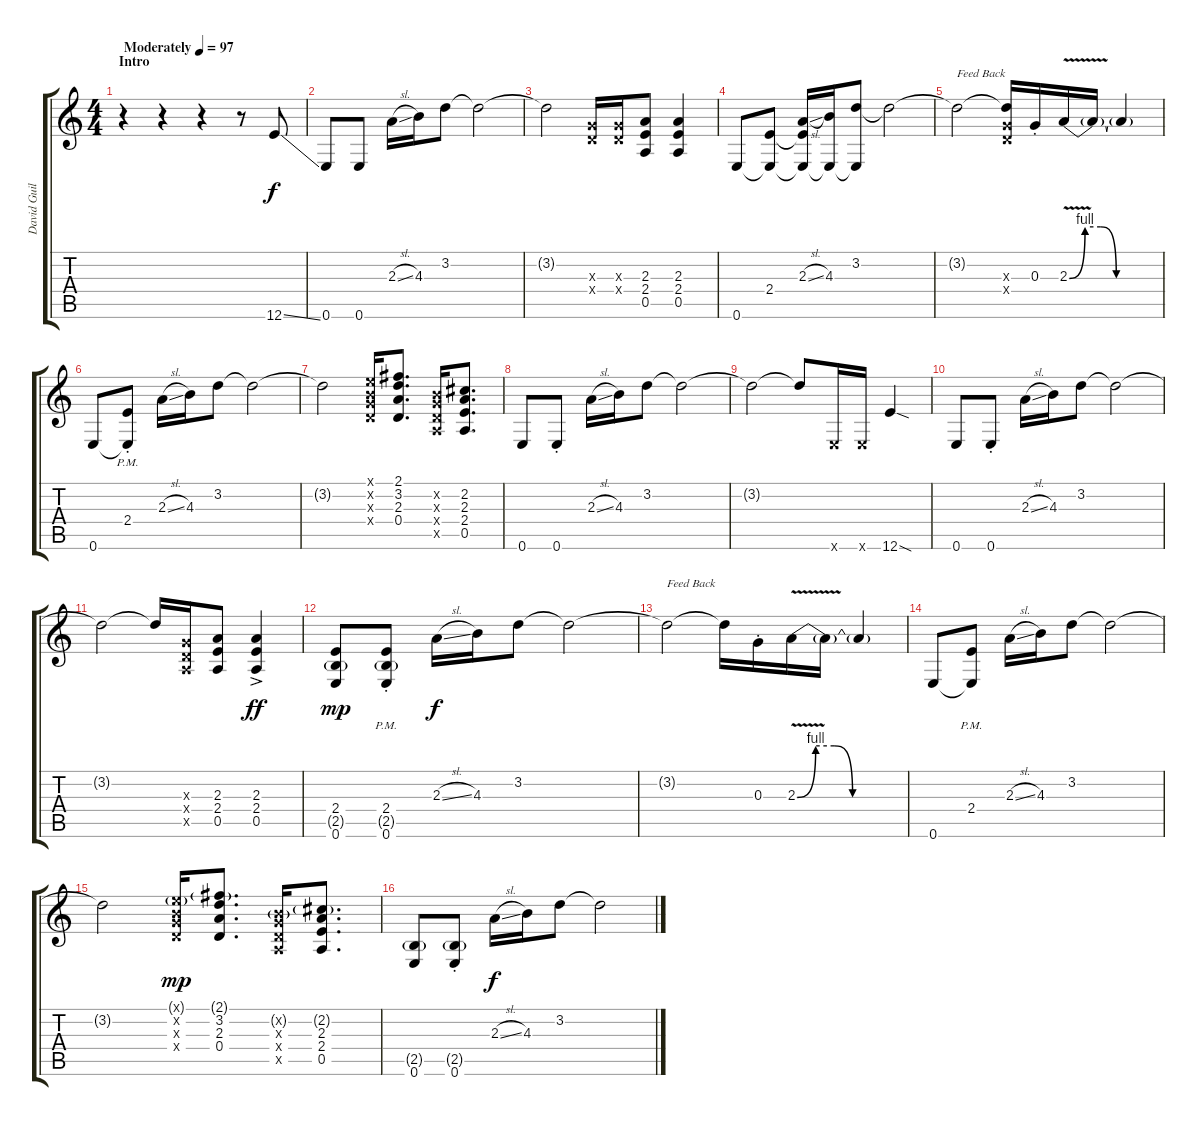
\track ("David Guilmour" "David Guil") {instrument overdrivenguitar}
\staff {score tabs}
\tuning (E4 B3 G3 D3 A2 E2) {hide}
\ts (4 4)
\section ("" "Intro")
\tempo (97 "Moderately")
\clef g2
\ks c
r.4{dy f instrument overdrivenguitar} r.4 r.4 r.8 12.6{ss}.8 |
0.6.8 0.6.8 2.3{sl}.16 4.3.16 3.2.8 3.2{t}.2 |
3.2{t}.2 (0.3{x} 0.4{x}).16 (0.3{x} 0.4{x}).16 (2.3 2.4 0.5).8 (2.3 2.4 0.5).4 |
0.6.8 (2.4 0.6{t}).8 (2.3{sl} 2.4{t} 0.6{t}).16 (4.3 0.6{t}).16 (3.2 0.6{t}).8 3.2{t}.2 |
3.2{t}.2{txt "Feed Back"} (3.2{t} 0.3{x} 0.4{x}).16 0.3{st}.16 2.3{be (custom 0 0 10 4 20 4 30 0 60 0) v}.16 2.3{t}.16 2.3{t}.4 |
0.6.8 (2.4{pm st} 0.6{t}).8 2.3{sl}.16 4.3.16 3.2.8 3.2{t}.2 |
3.2{t}.2 (0.1{x} 0.2{x} 0.3{x} 0.4{x}).16 (2.1 3.2 2.3 0.4).8{d} (0.2{x} 0.3{x} 0.4{x} 0.5{x}).16 (2.2 2.3 2.4 0.5).8{d} |
0.6.8 0.6{st}.8 2.3{sl}.16 4.3.16 3.2.8 3.2{t}.2 |
3.2{t}.2 3.2{t}.8 0.6{x}.16 0.6{x}.16 12.6{sod}.4 |
0.6.8 0.6{st}.8 2.3{sl}.16 4.3.16 3.2.8 3.2{t}.2 |
3.2{t}.2 3.2{t}.16 (0.3{x} 0.4{x} 0.5{x}).16 (2.3 2.4 0.5).8 (2.3{ac} 2.4{ac} 0.5{ac}).4{dy ff} |
(2.4 2.5{g} 0.6).8{dy mp} (2.4{pm} 2.5{g pm} 0.6{pm st}).8 2.3{sl}.16{dy f} 4.3.16 3.2.8 3.2{t}.2 |
3.2{t}.2{txt "Feed Back"} 3.2{t}.16 0.3{st}.16 2.3{be (custom 0 0 10 4 20 4 30 0 60 0) v}.16 2.3{t}.16 2.3{t}.4 |
0.6.8 (2.4{pm} 0.6{t}).8 2.3{sl}.16 4.3.16 3.2.8 3.2{t}.2 |
3.2{t}.2 (0.1{g x} 0.2{x} 0.3{x} 0.4{x}).16{dy mp} (2.1{g} 3.2 2.3 0.4).8{d} (0.2{g x} 0.3{x} 0.4{x} 0.5{x}).16 (2.2{g} 2.3 2.4 0.5).8{d} |
(2.5{g} 0.6).8 (2.5{g st} 0.6{st}).8 2.3{sl}.16{dy f} 4.3.16 3.2.8 3.2{t}.2
